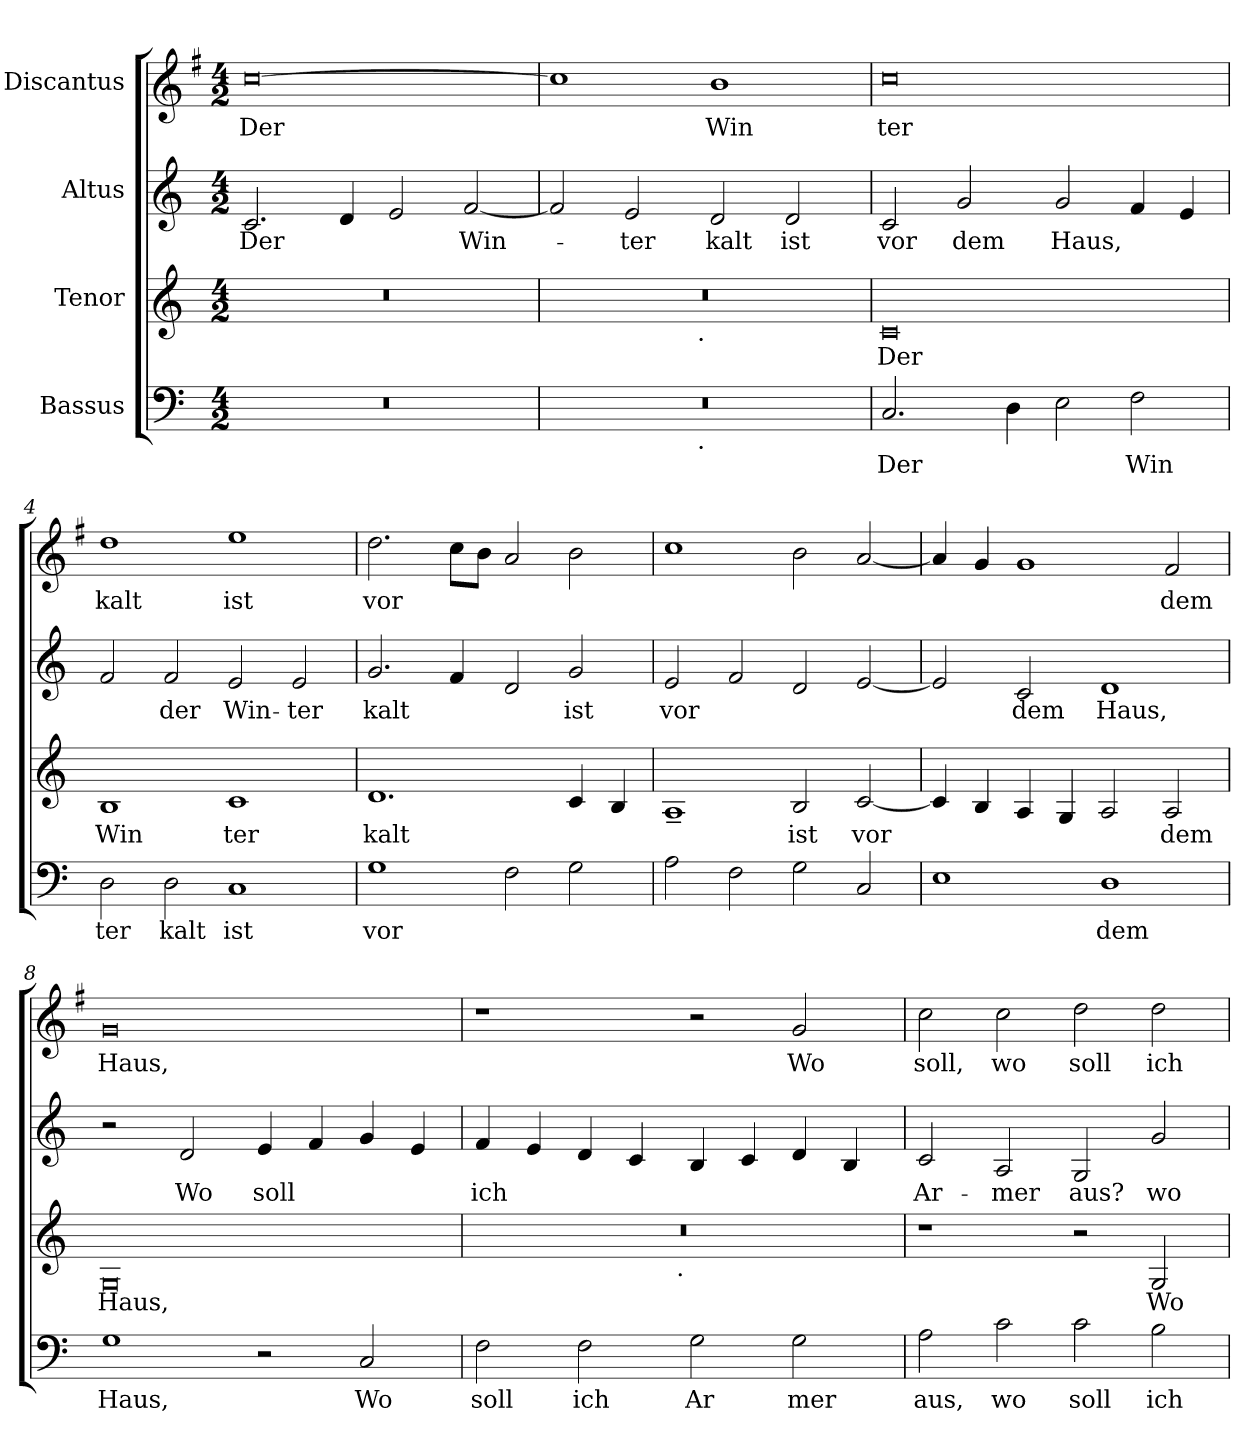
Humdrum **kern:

**kern	**text	**kern	**text	**kern	**text	**kern	**text
*part4	*part4	*part3	*part3	*part2	*part2	*part1	*part1
*staff4	*staff4	*staff3	*staff3	*staff2	*staff2	*staff1	*staff1
*I"Bassus	*	*I"Tenor	*	*I"Altus	*	*I"Discantus	*
*clefF4	*	*clefG2	*	*clefG2	*	*clefG2	*
*	*	*	*	*	*	*ITrd-3c-5	*
*k[]	*	*k[]	*	*k[]	*	*k[]	*
*C:	*	*C:	*	*C:	*	*C:	*
*M4/2	*	*M4/2	*	*M4/2	*	*M4/2	*
=1	=1	=1	=1	=1	=1	=1	=1
!	!	!	!	!	!LO:LY:b	!	!LO:LY:b
0r	.	0r	.	2.c/	Der	[>0ff	Der
.	.	.	.	4d/	.	.	.
.	.	.	.	2e/	.	.	.
!	!	!	!	!	!LO:LY:b	!	!
.	.	.	.	[<2f/	Win-	.	.
=2	=2	=2	=2	=2	=2	=2	=2
*^	*	*^	*	*	*	*	*
0r	2ryy	.	0r	2ryy	.	2f/]	.	1ff]	.
!	!	!	!	!	!	!	!LO:LY:b	!	!
.	4...ryy	.	.	4...ryy	.	2e/	-ter	.	.
!	!	!	!	!LO:TX:b:t=.	!	!	!	!	!
!	!LO:TX:b:t=.	!	!	!	!	!	!	!	!
.	1ryy	.	.	1ryy	.	.	.	.	.
!	!	!	!	!	!	!	!LO:LY:b	!	!LO:LY:b
.	.	.	.	.	.	2d/	kalt	1ee	Win
!	!	!	!	!	!	!	!LO:LY:b	!	!
.	.	.	.	.	.	2d/	ist	.	.
.	32ryy	.	.	32ryy	.	.	.	.	.
=3	=3	=3	=3	=3	=3	=3	=3	=3	=3
!	!	!LO:LY:b	!	!	!LO:LY:b	!	!LO:LY:b	!	!LO:LY:b
*v	*v	*	*	*	*	*	*	*	*
*	*	*v	*v	*	*	*	*	*
2.C/	Der	0c	Der	2c/	vor	0ff	ter
!	!	!	!	!	!LO:LY:b	!	!
.	.	.	.	2g/	dem	.	.
4D\	.	.	.	.	.	.	.
!	!	!	!	!	!LO:LY:b	!	!
2E\	.	.	.	2g/	Haus,	.	.
!	!LO:LY:b	!	!	!	!	!	!
2F\	Win	.	.	4f/	.	.	.
.	.	.	.	4e/	.	.	.
=4	=4	=4	=4	=4	=4	=4	=4
!	!LO:LY:b	!	!LO:LY:b	!	!	!	!LO:LY:b
2D\	ter	1B	Win	2f/	.	1gg	kalt
!	!LO:LY:b	!	!	!	!LO:LY:b	!	!
2D\	kalt	.	.	2f/	der	.	.
!	!LO:LY:b	!	!LO:LY:b	!	!LO:LY:b	!	!LO:LY:b
1C	ist	1c	ter	2e/	Win-	1aa	ist
!	!	!	!	!	!LO:LY:b	!	!
.	.	.	.	2e/	-ter	.	.
=5	=5	=5	=5	=5	=5	=5	=5
!	!LO:LY:b	!	!LO:LY:b	!	!LO:LY:b	!	!LO:LY:b
1G	vor	1.d	kalt	2.g/	kalt	2.gg>\	vor
.	.	.	.	4f/	.	8ff\L	.
.	.	.	.	.	.	8ee\J	.
2F\	.	.	.	2d/	.	2dd/	.
!	!	!	!	!	!LO:LY:b	!	!
2G\	.	4c/	.	2g/	ist	2ee\	.
.	.	4B/	.	.	.	.	.
!!LO:LB:g=z
=6	=6	=6	=6	=6	=6	=6	=6
!	!	!	!	!	!LO:LY:b	!	!
2A\	.	1A~<	.	2e/	vor	1ff	.
2F\	.	.	.	2f/	.	.	.
!	!	!	!LO:LY:b	!	!	!	!
2G\	.	2B/	ist	2d/	.	2ee\	.
!	!	!	!LO:LY:b	!	!	!	!
2C/	.	[<2c/	vor	[<2e/	.	[<2dd/	.
=7	=7	=7	=7	=7	=7	=7	=7
1E	.	4c/]	.	2e/]	.	4dd/]	.
.	.	4B/	.	.	.	4cc/	.
!	!	!	!	!	!LO:LY:b	!	!
.	.	4A/	.	2c/	dem	1cc	.
.	.	4G/	.	.	.	.	.
!	!LO:LY:b	!	!	!	!LO:LY:b	!	!
1D	dem	2A/	.	1d	Haus,	.	.
!	!	!	!LO:LY:b	!	!	!	!LO:LY:b
.	.	2A/	dem	.	.	2b/	dem
=8	=8	=8	=8	=8	=8	=8	=8
!	!LO:LY:b	!	!LO:LY:b	!	!	!	!LO:LY:b
1G	Haus,	0G	Haus,	2r	.	0cc	Haus,
!	!	!	!	!	!LO:LY:b	!	!
.	.	.	.	2d/	Wo	.	.
!	!	!	!	!	!LO:LY:b	!	!
2r	.	.	.	4e/	soll	.	.
.	.	.	.	4f/	.	.	.
!	!LO:LY:b	!	!	!	!	!	!
2C/	Wo	.	.	4g/	.	.	.
.	.	.	.	4e/	.	.	.
=9	=9	=9	=9	=9	=9	=9	=9
!	!LO:LY:b	!	!	!	!LO:LY:b	!	!
*	*	*^	*	*	*	*	*
2F\	soll	0r	2ryy	.	4f/	ich	1r	.
.	.	.	.	.	4e/	.	.	.
!	!LO:LY:b	!	!	!	!	!	!	!
2F\	ich	.	4...ryy	.	4d/	.	.	.
.	.	.	.	.	4c/	.	.	.
!	!	!	!LO:TX:b:t=.	!	!	!	!	!
.	.	.	1ryy	.	.	.	.	.
!	!LO:LY:b	!	!	!	!	!	!	!
2G\	Ar	.	.	.	4B/	.	2r	.
.	.	.	.	.	4c/	.	.	.
!	!LO:LY:b	!	!	!	!	!	!	!LO:LY:b
2G\	mer	.	.	.	4d/	.	2cc/	Wo
.	.	.	.	.	4B/	.	.	.
.	.	.	32ryy	.	.	.	.	.
=10	=10	=10	=10	=10	=10	=10	=10	=10
!	!LO:LY:b	!	!	!	!	!LO:LY:b	!	!LO:LY:b
*	*	*v	*v	*	*	*	*	*
2A\	aus,	1r	.	2c/	Ar-	2ff\	soll,
!	!LO:LY:b	!	!	!	!LO:LY:b	!	!LO:LY:b
2c\	wo	.	.	2A/	-mer	2ff\	wo
!	!LO:LY:b	!	!	!	!LO:LY:b	!	!LO:LY:b
2c\	soll	2r	.	2G/	aus?	2gg\	soll
!	!LO:LY:b	!	!LO:LY:b	!	!LO:LY:b	!	!LO:LY:b
2B\	ich	2G/	Wo	2g/	wo	2gg\	ich
=	=	=	=	=	=	=	=
*-	*-	*-	*-	*-	*-	*-	*-
